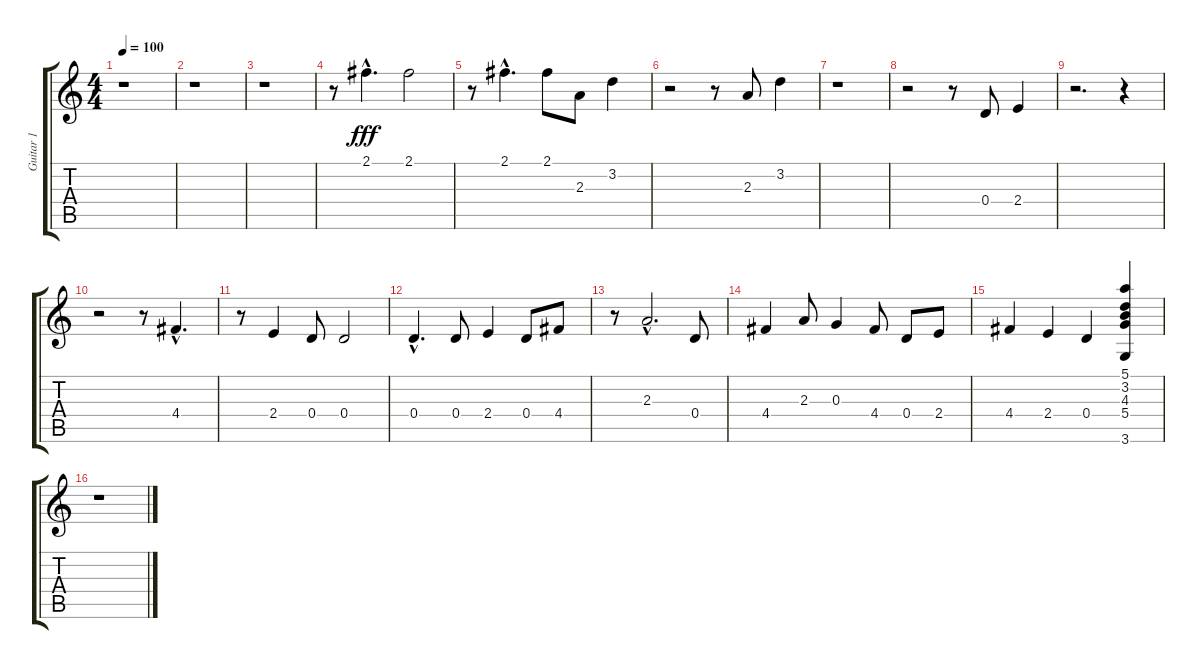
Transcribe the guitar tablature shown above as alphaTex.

\track ("Guitar 1" "Guitar 1") {instrument electricguitarjazz}
\staff {score tabs}
\tuning (E4 B3 G3 D3 A2 E2) {hide}
\ts (4 4)
\tempo 100
\clef g2
\ks c
r.1{dy fff} |
r.1 |
r.1 |
r.8 2.1{hac}.4{d} 2.1.2 |
r.8 2.1{hac}.4{d} 2.1.8 2.3.8 3.2.4 |
r.2 r.8 2.3.8 3.2.4 |
r.1 |
r.2 r.8 0.4.8 2.4.4 |
r.2{d} r.4 |
r.2 r.8 4.4{hac}.4{d} |
r.8 2.4.4 0.4.8 0.4.2 |
0.4{hac}.4{d} 0.4.8 2.4.4 0.4.8 4.4.8 |
r.8 2.3{hac}.2{d} 0.4.8 |
4.4.4 2.3.8 0.3.4 4.4.8 0.4.8 2.4.8 |
4.4.4 2.4.4 0.4.4 (5.1 3.2 4.3 5.4 3.6).4 |
r.1
